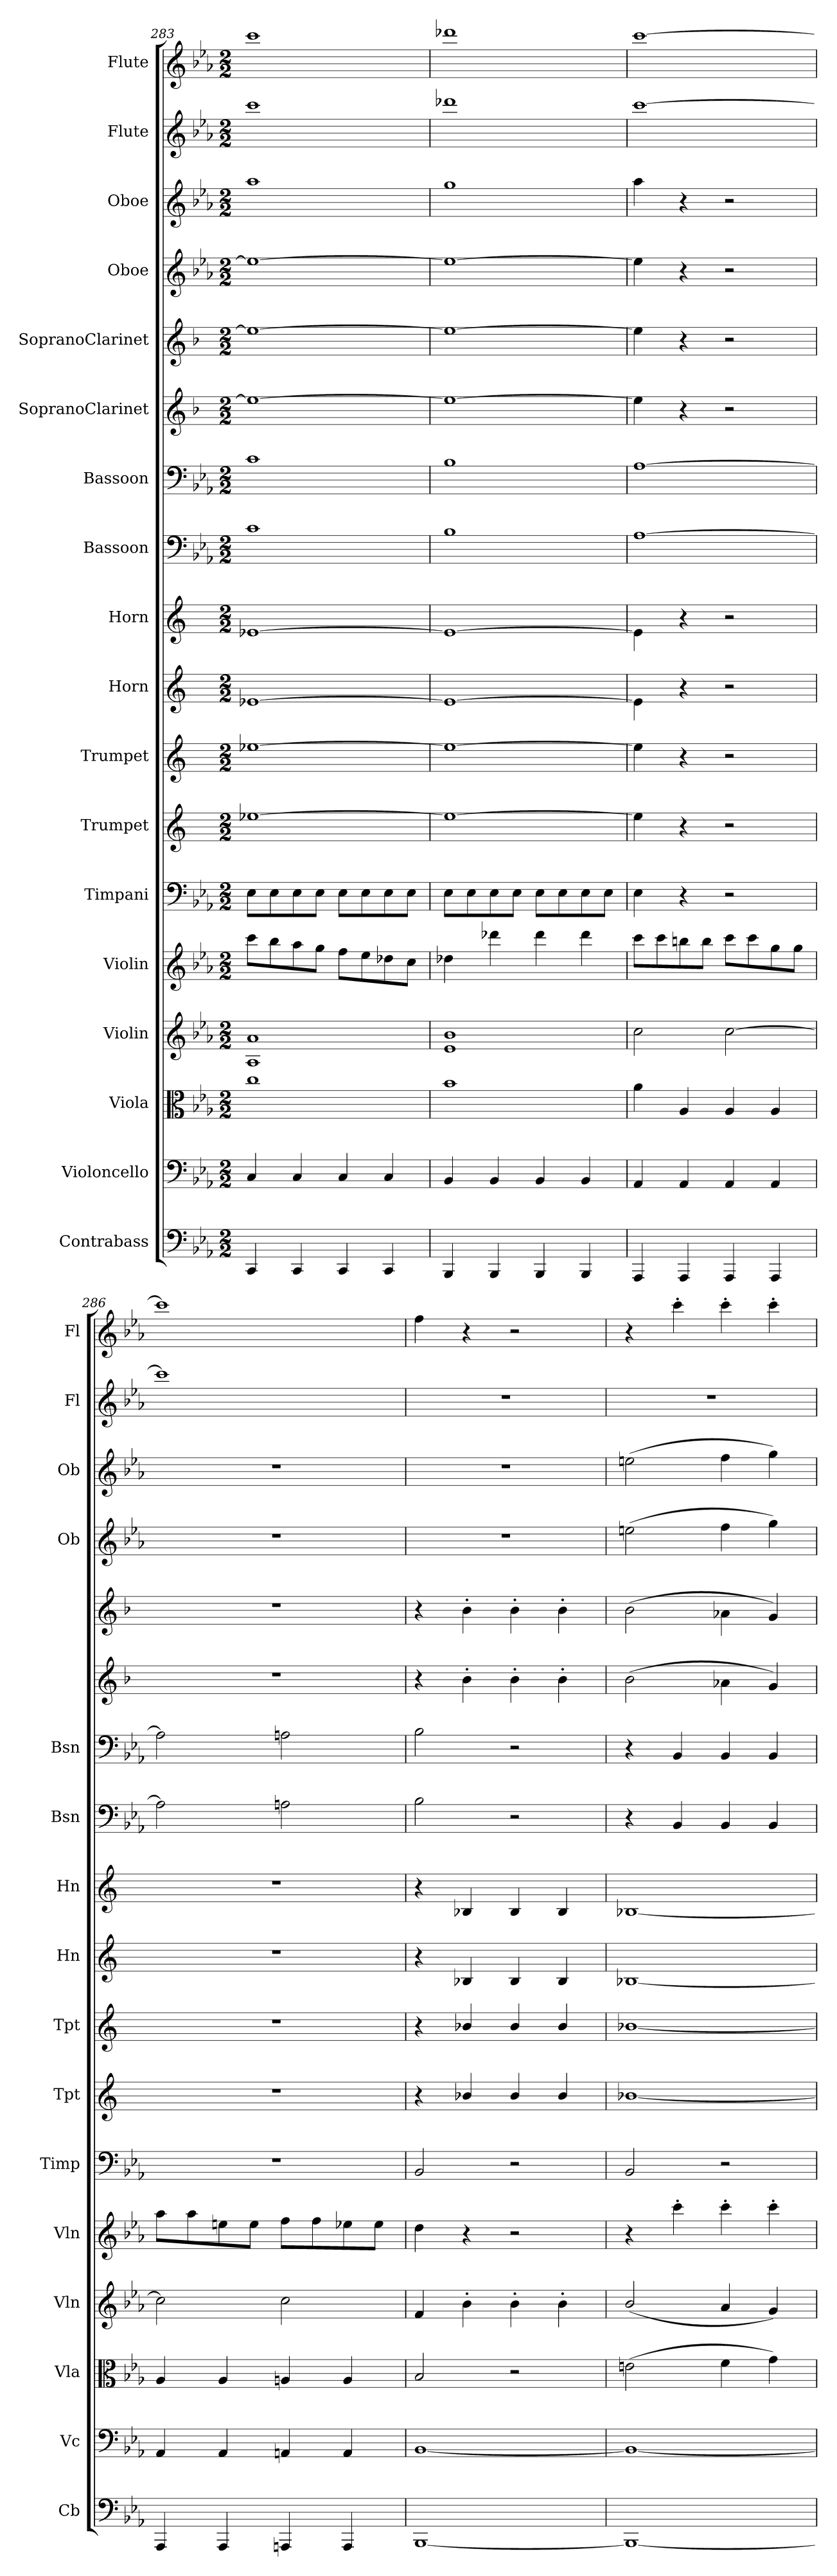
**kern	**kern	**kern	**kern	**kern	**kern	**kern	**kern	**kern	**kern	**kern	**kern	**kern	**kern	**kern	**kern	**kern	**kern
*part18	*part17	*part16	*part15	*part14	*part13	*part12	*part11	*part10	*part9	*part8	*part7	*part6	*part5	*part4	*part3	*part2	*part1
*staff18	*staff17	*staff16	*staff15	*staff14	*staff13	*staff12	*staff11	*staff10	*staff9	*staff8	*staff7	*staff6	*staff5	*staff4	*staff3	*staff2	*staff1
*I"Contrabass	*I"Violoncello	*I"Viola	*I"Violin	*I"Violin	*I"Timpani	*I"Trumpet	*I"Trumpet	*I"Horn	*I"Horn	*I"Bassoon	*I"Bassoon	*I"SopranoClarinet	*I"SopranoClarinet	*I"Oboe	*I"Oboe	*I"Flute	*I"Flute
*I'Cb	*I'Vc	*I'Vla	*I'Vln	*I'Vln	*I'Timp	*I'Tpt	*I'Tpt	*I'Hn	*I'Hn	*I'Bsn	*I'Bsn	*	*	*I'Ob	*I'Ob	*I'Fl	*I'Fl
*clefF4	*clefF4	*clefC3	*clefG2	*clefG2	*clefF4	*clefG2	*clefG2	*clefG2	*clefG2	*clefF4	*clefF4	*clefG2	*clefG2	*clefG2	*clefG2	*clefG2	*clefG2
*k[b-e-a-]	*k[b-e-a-]	*k[b-e-a-]	*k[b-e-a-]	*k[b-e-a-]	*k[b-e-a-]	*k[]	*k[]	*k[]	*k[]	*k[b-e-a-]	*k[b-e-a-]	*k[b-]	*k[b-]	*k[b-e-a-]	*k[b-e-a-]	*k[b-e-a-]	*k[b-e-a-]
*M2/2	*M2/2	*M2/2	*M2/2	*M2/2	*M2/2	*M2/2	*M2/2	*M2/2	*M2/2	*M2/2	*M2/2	*M2/2	*M2/2	*M2/2	*M2/2	*M2/2	*M2/2
=283	=283	=283	=283	=283	=283	=283	=283	=283	=283	=283	=283	=283	=283	=283	=283	=283	=283
4CC/	4C/	1cc\	1A-/ 1a-/	8ccc\L	8E-\L	[1ee-X\	[1ee-X\	[1e-X\	[1e-X\	1c\	1c\	1ee-\_	1ee-\_	1ee-\_	1aa-\	1ccc\	1ccc\
.	.	.	.	8bb-\	8E-\	.	.	.	.	.	.	.	.	.	.	.	.
4CC/	4C/	.	.	8aa-\	8E-\	.	.	.	.	.	.	.	.	.	.	.	.
.	.	.	.	8gg\J	8E-\J	.	.	.	.	.	.	.	.	.	.	.	.
4CC/	4C/	.	.	8ff\L	8E-\L	.	.	.	.	.	.	.	.	.	.	.	.
.	.	.	.	8ee-\	8E-\	.	.	.	.	.	.	.	.	.	.	.	.
4CC/	4C/	.	.	8dd-X\	8E-\	.	.	.	.	.	.	.	.	.	.	.	.
.	.	.	.	8cc\J	8E-\J	.	.	.	.	.	.	.	.	.	.	.	.
=284	=284	=284	=284	=284	=284	=284	=284	=284	=284	=284	=284	=284	=284	=284	=284	=284	=284
4BBB-/	4BB-/	1b-\	1e-/ 1b-/	4dd-X\	8E-\L	1ee-\_	1ee-\_	1e-\_	1e-\_	1B-\	1B-\	1ee-\_	1ee-\_	1ee-\_	1gg\	1ddd-X\	1ddd-X\
.	.	.	.	.	8E-\	.	.	.	.	.	.	.	.	.	.	.	.
4BBB-/	4BB-/	.	.	4ddd-X\	8E-\	.	.	.	.	.	.	.	.	.	.	.	.
.	.	.	.	.	8E-\J	.	.	.	.	.	.	.	.	.	.	.	.
4BBB-/	4BB-/	.	.	4ddd-\	8E-\L	.	.	.	.	.	.	.	.	.	.	.	.
.	.	.	.	.	8E-\	.	.	.	.	.	.	.	.	.	.	.	.
4BBB-/	4BB-/	.	.	4ddd-\	8E-\	.	.	.	.	.	.	.	.	.	.	.	.
.	.	.	.	.	8E-\J	.	.	.	.	.	.	.	.	.	.	.	.
=285	=285	=285	=285	=285	=285	=285	=285	=285	=285	=285	=285	=285	=285	=285	=285	=285	=285
4AAA-/	4AA-/	4a-\	2cc\	8ccc\L	4E-\	4ee-\]	4ee-\]	4e-\]	4e-\]	[1A-\	[1A-\	4ee-\]	4ee-\]	4ee-\]	4aa-\	[1ccc\	[1ccc\
.	.	.	.	8ccc\	.	.	.	.	.	.	.	.	.	.	.	.	.
4AAA-/	4AA-/	4A-/	.	8bbn\	4r	4r	4r	4r	4r	.	.	4r	4r	4r	4r	.	.
.	.	.	.	8bb\J	.	.	.	.	.	.	.	.	.	.	.	.	.
4AAA-/	4AA-/	4A-/	[2cc\	8ccc\L	2r	2r	2r	2r	2r	.	.	2r	2r	2r	2r	.	.
.	.	.	.	8ccc\	.	.	.	.	.	.	.	.	.	.	.	.	.
4AAA-/	4AA-/	4A-/	.	8gg\	.	.	.	.	.	.	.	.	.	.	.	.	.
.	.	.	.	8gg\J	.	.	.	.	.	.	.	.	.	.	.	.	.
=286	=286	=286	=286	=286	=286	=286	=286	=286	=286	=286	=286	=286	=286	=286	=286	=286	=286
4AAA-/	4AA-/	4A-/	2cc\]	8aa-\L	1r	1r	1r	1r	1r	2A-\]	2A-\]	1r	1r	1r	1r	1ccc\]	1ccc\]
.	.	.	.	8aa-\	.	.	.	.	.	.	.	.	.	.	.	.	.
4AAA-/	4AA-/	4A-/	.	8een\	.	.	.	.	.	.	.	.	.	.	.	.	.
.	.	.	.	8ee\J	.	.	.	.	.	.	.	.	.	.	.	.	.
4AAAn/	4AAn/	4An/	2cc\	8ff\L	.	.	.	.	.	2An\	2An\	.	.	.	.	.	.
.	.	.	.	8ff\	.	.	.	.	.	.	.	.	.	.	.	.	.
4AAA/	4AA/	4A/	.	8ee-X\	.	.	.	.	.	.	.	.	.	.	.	.	.
.	.	.	.	8ee-\J	.	.	.	.	.	.	.	.	.	.	.	.	.
=287	=287	=287	=287	=287	=287	=287	=287	=287	=287	=287	=287	=287	=287	=287	=287	=287	=287
[1BBB-/	[1BB-/	2B-/	4f/	4dd\	2BB-/	4r	4r	4r	4r	2B-\	2B-\	4r	4r	1r	1r	1r	4ff\
.	.	.	4b-'\	4r	.	4b-X/	4b-X/	4B-X/	4B-X/	.	.	4b-'\	4b-'\	.	.	.	4r
.	.	2r	4b-'\	2r	2r	4b-/	4b-/	4B-/	4B-/	2r	2r	4b-'\	4b-'\	.	.	.	2r
.	.	.	4b-'\	.	.	4b-/	4b-/	4B-/	4B-/	.	.	4b-'\	4b-'\	.	.	.	.
=288	=288	=288	=288	=288	=288	=288	=288	=288	=288	=288	=288	=288	=288	=288	=288	=288	=288
1BBB-/_	1BB-/_	(2en\	(2b-/	4r	2BB-/	[1b-X/	[1b-X/	[1B-X/	[1B-X/	4r	4r	(2b-\	(2b-\	(2een\	(2een\	1r	4r
.	.	.	.	4ccc'\	.	.	.	.	.	4BB-/	4BB-/	.	.	.	.	.	4ccc'\
.	.	4f\	4a-/	4ccc'\	2r	.	.	.	.	4BB-/	4BB-/	4a-X\	4a-X\	4ff\	4ff\	.	4ccc'\
.	.	4g\)	4g/)	4ccc'\	.	.	.	.	.	4BB-/	4BB-/	4g/)	4g/)	4gg\)	4gg\)	.	4ccc'\
=	=	=	=	=	=	=	=	=	=	=	=	=	=	=	=	=	=
*-	*-	*-	*-	*-	*-	*-	*-	*-	*-	*-	*-	*-	*-	*-	*-	*-	*-
